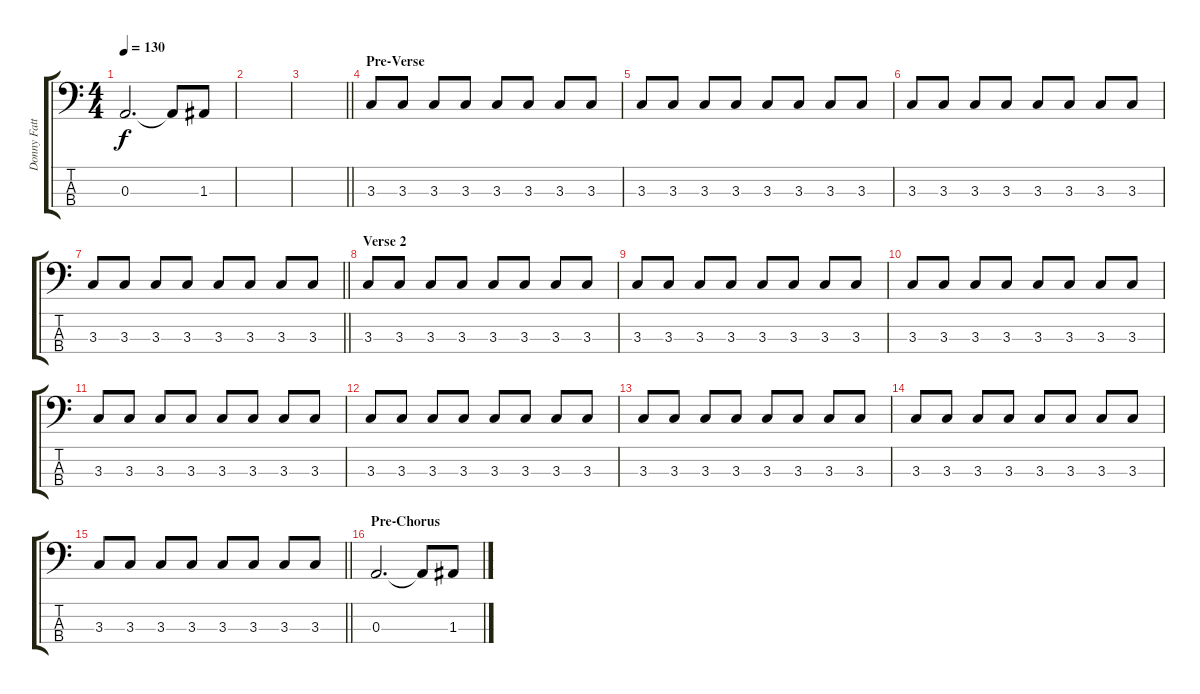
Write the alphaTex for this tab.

\track ("Donny Fattah" "Donny Fatt") {instrument electricbassfinger}
\staff {score tabs}
\tuning (G2 D2 A1 E1) {hide}
\ts (4 4)
\tempo 130
\clef f4
\ks c
0.3.2{d dy f} 0.3{t}.8 1.3.8 |
|
\barLineRight lightlight
|
\section ("" "Pre-Verse")
3.3.8 3.3.8 3.3.8 3.3.8 3.3.8 3.3.8 3.3.8 3.3.8 |
3.3.8 3.3.8 3.3.8 3.3.8 3.3.8 3.3.8 3.3.8 3.3.8 |
3.3.8 3.3.8 3.3.8 3.3.8 3.3.8 3.3.8 3.3.8 3.3.8 |
\barLineRight lightlight
3.3.8 3.3.8 3.3.8 3.3.8 3.3.8 3.3.8 3.3.8 3.3.8 |
\section ("" "Verse 2")
3.3.8 3.3.8 3.3.8 3.3.8 3.3.8 3.3.8 3.3.8 3.3.8 |
3.3.8 3.3.8 3.3.8 3.3.8 3.3.8 3.3.8 3.3.8 3.3.8 |
3.3.8 3.3.8 3.3.8 3.3.8 3.3.8 3.3.8 3.3.8 3.3.8 |
3.3.8 3.3.8 3.3.8 3.3.8 3.3.8 3.3.8 3.3.8 3.3.8 |
3.3.8 3.3.8 3.3.8 3.3.8 3.3.8 3.3.8 3.3.8 3.3.8 |
3.3.8 3.3.8 3.3.8 3.3.8 3.3.8 3.3.8 3.3.8 3.3.8 |
3.3.8 3.3.8 3.3.8 3.3.8 3.3.8 3.3.8 3.3.8 3.3.8 |
\barLineRight lightlight
3.3.8 3.3.8 3.3.8 3.3.8 3.3.8 3.3.8 3.3.8 3.3.8 |
\section ("" "Pre-Chorus")
0.3.2{d} 0.3{t}.8 1.3.8
